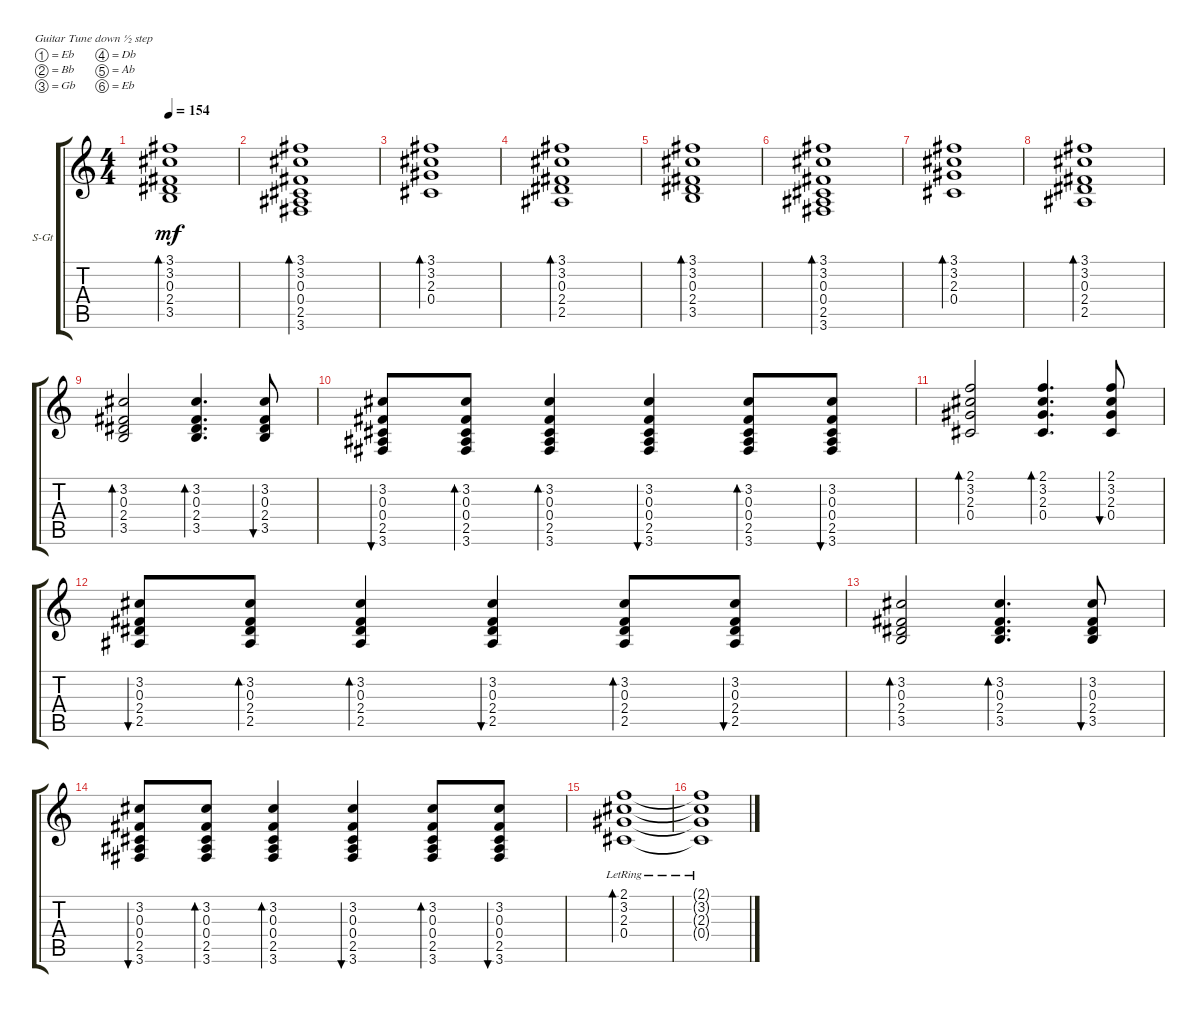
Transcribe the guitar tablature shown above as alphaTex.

\defaultSystemsLayout 4
\bracketExtendMode groupsimilarinstruments
\firstSystemTrackNameOrientation horizontal
\otherSystemsTrackNameOrientation horizontal
\track ("Steel Guitar" "S-Gt") {instrument acousticguitarsteel}
\staff {score tabs}
\tuning (Eb4 Bb3 Gb3 Db3 Ab2 Eb2)
\ts (4 4)
\tempo 154
\clef g2
\scale
0.333333
\ks c
(3.5 2.4 0.3 3.2 3.1).1{bd 234 dy mf} |
\scale
0.333333 (3.6 2.5 0.4 0.3 3.2 3.1).1{bd 231} |
\scale
0.333333 (0.4 3.2 2.3 3.1).1{bd 228} |
\scale
0.333333 (2.5 2.4 0.3 3.2 3.1).1{bd 225} |
\scale
0.333333 (3.5 2.4 0.3 3.2 3.1).1{bd 234} |
\scale
0.333333 (3.6 2.5 0.4 0.3 3.2 3.1).1{bd 231} |
\scale
0.333333 (0.4 3.2 2.3 3.1).1{bd 228} |
\scale
0.333333 (2.5 2.4 0.3 3.2 3.1).1{bd 225} |
\scale
0.333333 (3.5 2.4 0.3 3.2).2{bd 30} (3.5 2.4 0.3 3.2).4{d bd 30} (3.5 2.4 0.3 3.2).8{bu 30} |
\scale
0.333333 (3.6 2.5 0.4 0.3 3.2).8{bu 30} (3.6 2.5 0.4 0.3 3.2).8{bd 30} (3.6 2.5 0.4 0.3 3.2).4{bd 30} (3.6 2.5 0.4 0.3 3.2).4{bu 30} (3.6 2.5 0.4 0.3 3.2).8{bd 30} (3.6 2.5 0.4 0.3 3.2).8{bu 30} |
\scale
0.333333 (0.4 2.3 3.2 2.1).2{bd 30} (0.4 2.3 3.2 2.1).4{d bd 30} (0.4 2.3 3.2 2.1).8{bu 30} |
\scale
0.333333 (2.5 2.4 0.3 3.2).8{bu 30} (2.5 2.4 0.3 3.2).8{bd 30} (2.5 2.4 0.3 3.2).4{bd 30} (2.5 2.4 0.3 3.2).4{bu 30} (2.5 2.4 0.3 3.2).8{bd 30} (2.5 2.4 0.3 3.2).8{bu 30} |
\scale
0.333333 (3.5 2.4 0.3 3.2).2{bd 30} (3.5 2.4 0.3 3.2).4{d bd 30} (3.5 2.4 0.3 3.2).8{bu 30} |
\scale
0.333333 (3.6 2.5 0.4 0.3 3.2).8{bu 30} (3.6 2.5 0.4 0.3 3.2).8{bd 30} (3.6 2.5 0.4 0.3 3.2).4{bd 30} (3.6 2.5 0.4 0.3 3.2).4{bu 30} (3.6 2.5 0.4 0.3 3.2).8{bd 30} (3.6 2.5 0.4 0.3 3.2).8{bu 30} |
\scale
0.333333 (0.4{lr} 2.3{lr} 3.2{lr} 2.1{lr}).1{bd 30} |
\scale
0.333333 (0.4{lr t} 2.3{lr t} 3.2{lr t} 2.1{lr t}).1
